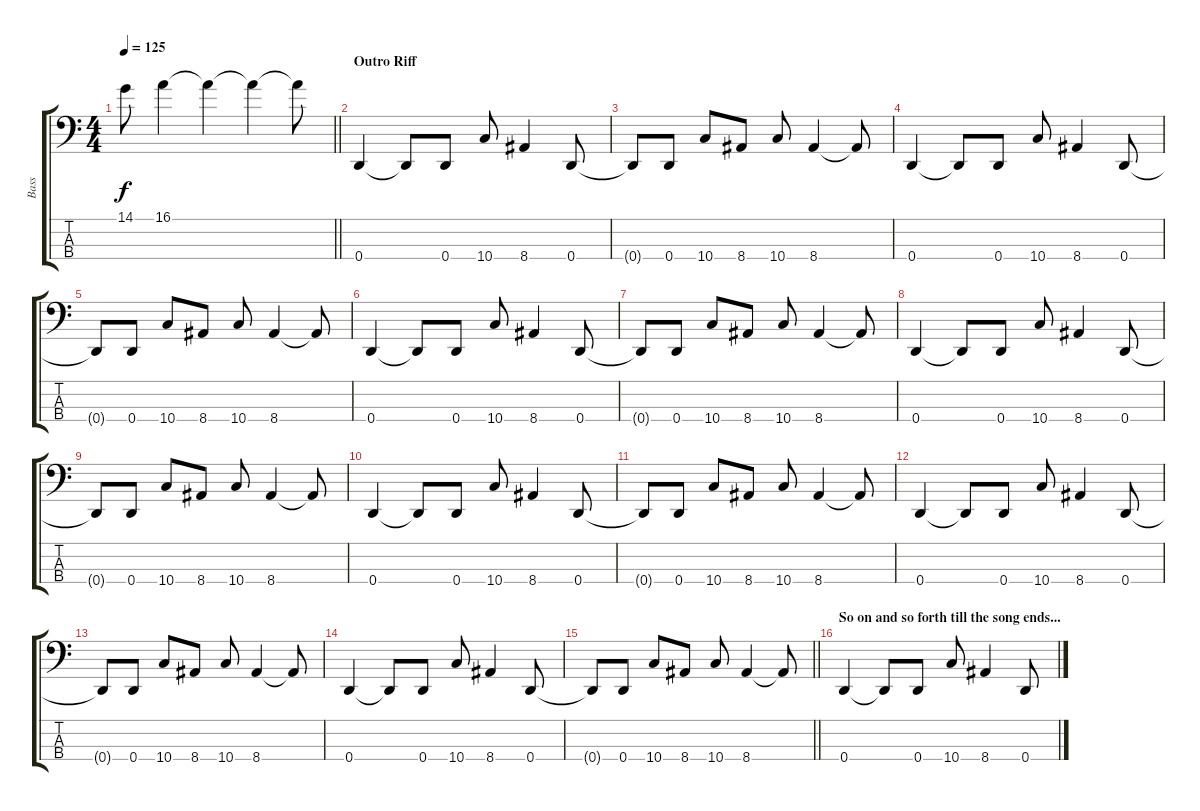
\track ("Bass" "Bass") {instrument electricbassfinger}
\staff {score tabs}
\tuning (F2 C2 G1 D1) {hide}
\ts (4 4)
\tempo 125
\clef f4
\barLineRight lightlight
\ks c
14.1{t}.8{dy f} 16.1.4 16.1{t}.4 16.1{t}.4 16.1{t}.8 |
\section ("" "Outro Riff")
0.4.4 0.4{t}.8 0.4.8 10.4.8 8.4.4 0.4.8 |
0.4{t}.8 0.4.8 10.4.8 8.4.8 10.4.8 8.4.4 8.4{t}.8 |
0.4.4 0.4{t}.8 0.4.8 10.4.8 8.4.4 0.4.8 |
0.4{t}.8 0.4.8 10.4.8 8.4.8 10.4.8 8.4.4 8.4{t}.8 |
0.4.4 0.4{t}.8 0.4.8 10.4.8 8.4.4 0.4.8 |
0.4{t}.8 0.4.8 10.4.8 8.4.8 10.4.8 8.4.4 8.4{t}.8 |
0.4.4 0.4{t}.8 0.4.8 10.4.8 8.4.4 0.4.8 |
0.4{t}.8 0.4.8 10.4.8 8.4.8 10.4.8 8.4.4 8.4{t}.8 |
0.4.4 0.4{t}.8 0.4.8 10.4.8 8.4.4 0.4.8 |
0.4{t}.8 0.4.8 10.4.8 8.4.8 10.4.8 8.4.4 8.4{t}.8 |
0.4.4 0.4{t}.8 0.4.8 10.4.8 8.4.4 0.4.8 |
0.4{t}.8 0.4.8 10.4.8 8.4.8 10.4.8 8.4.4 8.4{t}.8 |
0.4.4 0.4{t}.8 0.4.8 10.4.8 8.4.4 0.4.8 |
\barLineRight lightlight
0.4{t}.8 0.4.8 10.4.8 8.4.8 10.4.8 8.4.4 8.4{t}.8 |
\section ("" "So on and so forth till the song ends...")
0.4.4 0.4{t}.8 0.4.8 10.4.8 8.4.4 0.4.8
